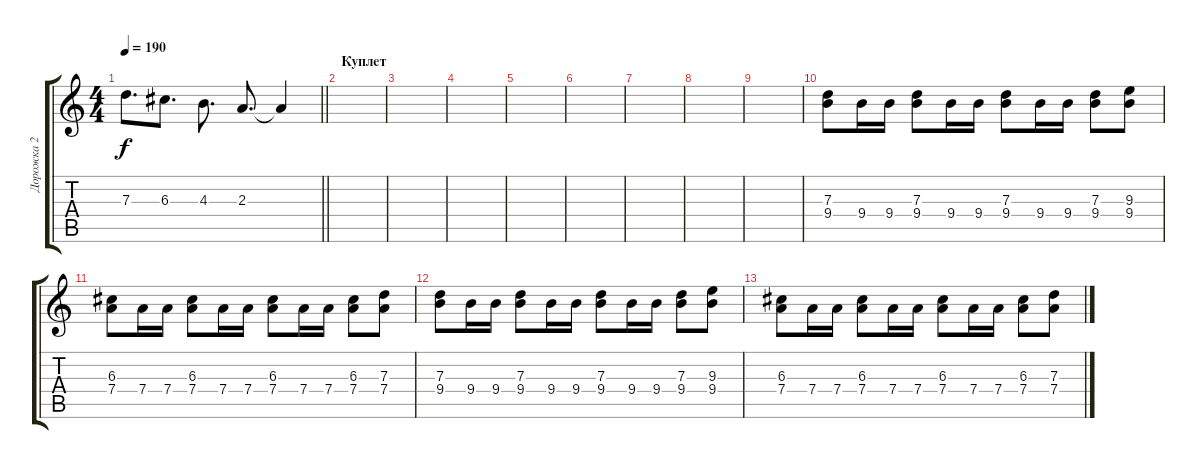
\track ("Дорожка 2" "Дорожка 2") {instrument overdrivenguitar}
\staff {score tabs}
\tuning (E4 B3 G3 D3 A2 E2) {hide}
\ts (4 4)
\tempo 190
\clef g2
\barLineRight lightlight
\ks c
7.3.8{d dy f} 6.3.8{d} 4.3.8{d} 2.3.8{d} 2.3{t}.4 |
\section ("" "Куплет")
|
|
|
|
|
|
|
|
(7.3 9.4).8 9.4.16 9.4.16 (7.3 9.4).8 9.4.16 9.4.16 (7.3 9.4).8 9.4.16 9.4.16 (7.3 9.4).8 (9.3 9.4).8 |
(6.3 7.4).8 7.4.16 7.4.16 (6.3 7.4).8 7.4.16 7.4.16 (6.3 7.4).8 7.4.16 7.4.16 (6.3 7.4).8 (7.3 7.4).8 |
(7.3 9.4).8 9.4.16 9.4.16 (7.3 9.4).8 9.4.16 9.4.16 (7.3 9.4).8 9.4.16 9.4.16 (7.3 9.4).8 (9.3 9.4).8 |
(6.3 7.4).8 7.4.16 7.4.16 (6.3 7.4).8 7.4.16 7.4.16 (6.3 7.4).8 7.4.16 7.4.16 (6.3 7.4).8 (7.3 7.4).8
